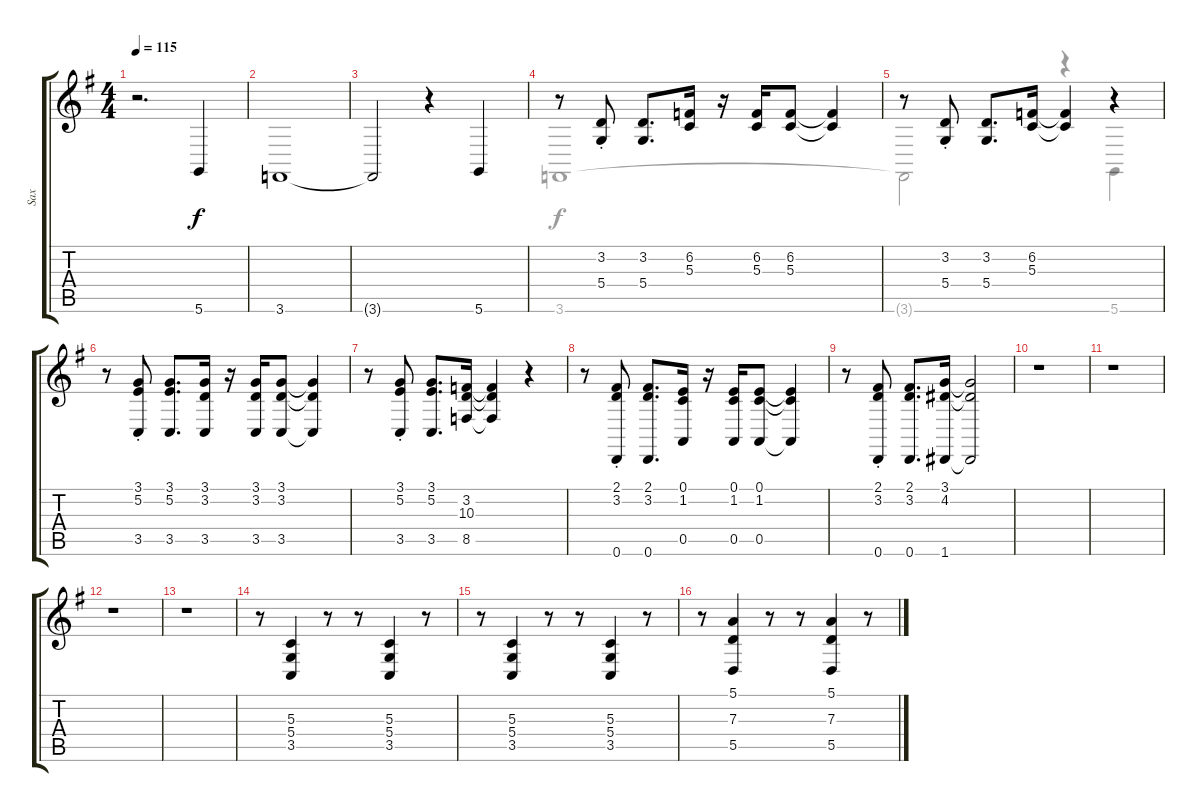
\track ("Sax" "Sax") {instrument altosax}
\staff {score tabs}
\tuning (E4 B3 G3 D3 A2 D2) {hide}
\voice
\ts (4 4)
\tempo 115
\clef g2
\ks g
r.2{d dy f instrument altosax} 5.6.4 |
3.6.1 |
3.6{t}.2 r.4 5.6.4 |
r.8 (3.2{st} 5.4{st}).8 (3.2 5.4).8{d} (6.2 5.3).16 r.16 (6.2 5.3).16 (6.2 5.3).8 (6.2{t} 5.3{t}).4 |
r.8 (3.2{st} 5.4{st}).8 (3.2 5.4).8{d} (6.2 5.3).16 (6.2{t} 5.3{t}).4 r.4 |
r.8 (3.1{st} 5.2{st} 3.5{st}).8 (3.1 5.2 3.5).8{d} (3.1 3.2 3.5).16 r.16 (3.1 3.2 3.5).16 (3.1 3.2 3.5).8 (3.1{t} 3.2{t} 3.5{t}).4 |
r.8 (3.1{st} 5.2{st} 3.5{st}).8 (3.1 5.2 3.5).8{d} (3.2 10.3 8.5).16 (3.2{t} 10.3{t} 8.5{t}).4 r.4 |
r.8 (2.1{st} 3.2{st} 0.6{st}).8 (2.1 3.2 0.6).8{d} (0.1 1.2 0.5).16 r.16 (0.1 1.2 0.5).16 (0.1 1.2 0.5).8 (0.1{t} 1.2{t} 0.5{t}).4 |
r.8 (2.1{st} 3.2{st} 0.6{st}).8 (2.1 3.2 0.6).8{d} (3.1 4.2 1.6).16 (3.1{t} 4.2{t} 1.6{t}).2 |
r.1 |
r.1 |
r.1 |
r.1 |
r.8 (5.3 5.4 3.5).4 r.8 r.8 (5.3 5.4 3.5).4 r.8 |
r.8 (5.3 5.4 3.5).4 r.8 r.8 (5.3 5.4 3.5).4 r.8 |
r.8 (5.1 7.3 5.5).4 r.8 r.8 (5.1 7.3 5.5).4 r.8
\voice
\clef g2
\ottava regular
\simile none
\ks g
|
|
|
3.6.1 |
3.6{t}.2 r.4 5.6.4 |
|
|
|
|
|
|
|
|
|
|
